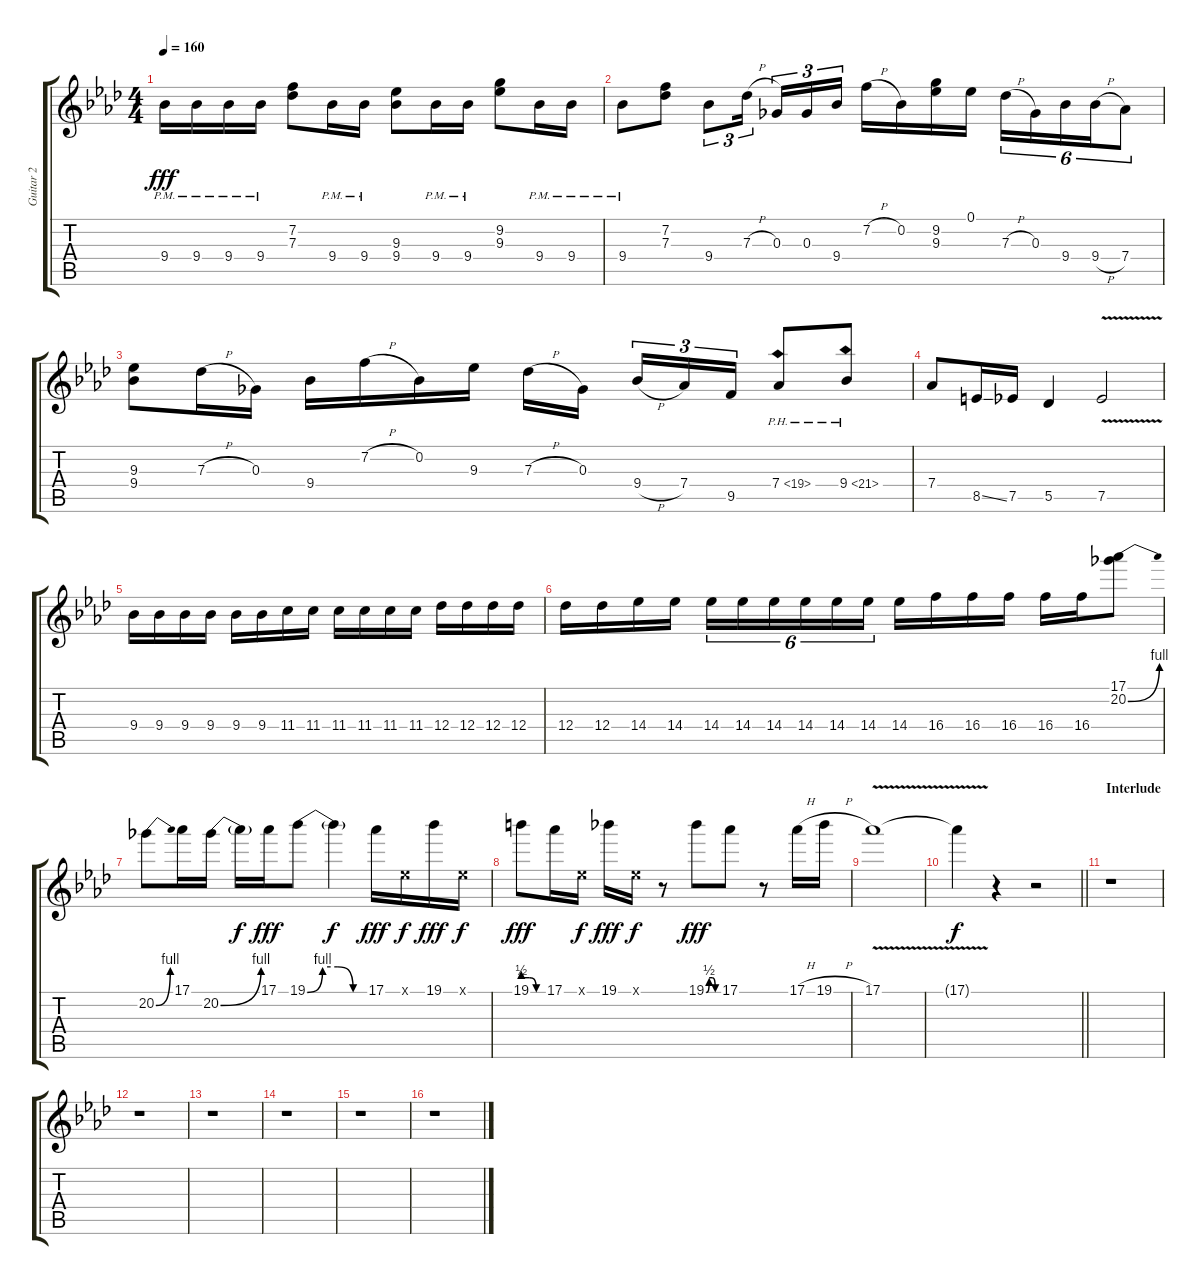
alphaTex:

\track ("Guitar 2" "Guitar 2") {instrument distortionguitar}
\staff {score tabs}
\tuning (Eb4 Bb3 Gb3 Db3 Ab2 Db2) {hide}
\ts (4 4)
\tempo 160
\clef g2
\ks ab
9.4{pm}.16{dy fff} 9.4{pm}.16 9.4{pm}.16 9.4{pm}.16 (7.2 7.3).8 9.4{pm}.16 9.4{pm}.16 (9.3 9.4).8 9.4{pm}.16 9.4{pm}.16 (9.2 9.3).8 9.4{pm}.16 9.4{pm}.16 |
9.4{pm}.8 (7.2 7.3).8 9.4.8{tu (3 2)} 7.3{h}.16{tu (3 2)} 0.3.16{tu (3 2)} 0.3.16{tu (3 2)} 9.4.16{tu (3 2)} 7.2{h}.16 0.2.16 (9.2 9.3).16 0.1.16 7.3{h}.16{tu (6 4)} 0.3.16{tu (6 4)} 9.4.16{tu (6 4)} 9.4{h}.16{tu (6 4)} 7.4.8{tu (6 4)} |
(9.3 9.4).8 7.3{h}.16 0.3.16 9.4.16 7.2{h}.16 0.2.16 9.3.16 7.3{h}.16 0.3.16 9.4{h}.16{tu (3 2)} 7.4.16{tu (3 2)} 9.5.16{tu (3 2)} 7.4{ph 12}.8 9.4{ph 12}.8 |
7.4.8 8.5{ss}.16 7.5.16 5.5.4 7.5{v}.2 |
9.4.16 9.4.16 9.4.16 9.4.16 9.4.16 9.4.16 11.4.16 11.4.16 11.4.16 11.4.16 11.4.16 11.4.16 12.4.16 12.4.16 12.4.16 12.4.16 |
12.4.16 12.4.16 14.4.16 14.4.16 14.4.16{tu (6 4)} 14.4.16{tu (6 4)} 14.4.16{tu (6 4)} 14.4.16{tu (6 4)} 14.4.16{tu (6 4)} 14.4.16{tu (6 4)} 14.4.16 16.4.16 16.4.16 16.4.16 16.4.16 16.4.16 (17.1 20.2{be (bend 0 0 60 4)}).8 |
20.2{be (bend 0 0 60 4)}.8 17.1.16 20.2{be (bend 0 0 60 4)}.16 20.2{t}.16{dy f} 17.1.16{dy fff} 19.1{be (custom 0 0 15 4 30 4 45 0 60 0)}.8 19.1{t}.4{dy f} 17.1.16{dy fff} 0.1{x}.16{dy f} 19.1.16{dy fff} 0.1{x}.16{dy f} |
19.1{be (custom 0 2 20 2 40 0 60 0)}.8{dy fff} 17.1.16 0.1{x}.16{dy f} 19.1.16{dy fff} 0.1{x}.16{dy f} r.8 19.1{be (custom 0 0 15 2 30 2 45 0 60 0)}.8{dy fff} 17.1.8 r.8 17.1{h}.16 19.1{h}.16 |
17.1{v}.1 |
\barLineRight lightlight
17.1{t}.4{dy f} r.4 r.2 |
\section ("" "Interlude")
r.1 |
r.1 |
r.1 |
r.1 |
r.1 |
r.1
